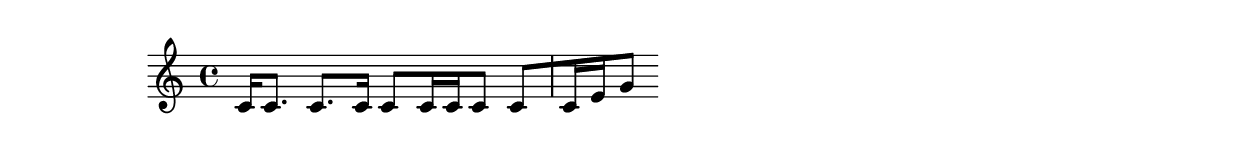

\version "2.7.39"
\header {
    texidoc = "Beaming can be also given explicitly."
}

\layout { ragged-right= ##t }

\relative c'
{
  c16[ c8.]
  c8.[ c16]
  c8[ c16 c16 c8]
  c8[ c16 e16 g8]

}
